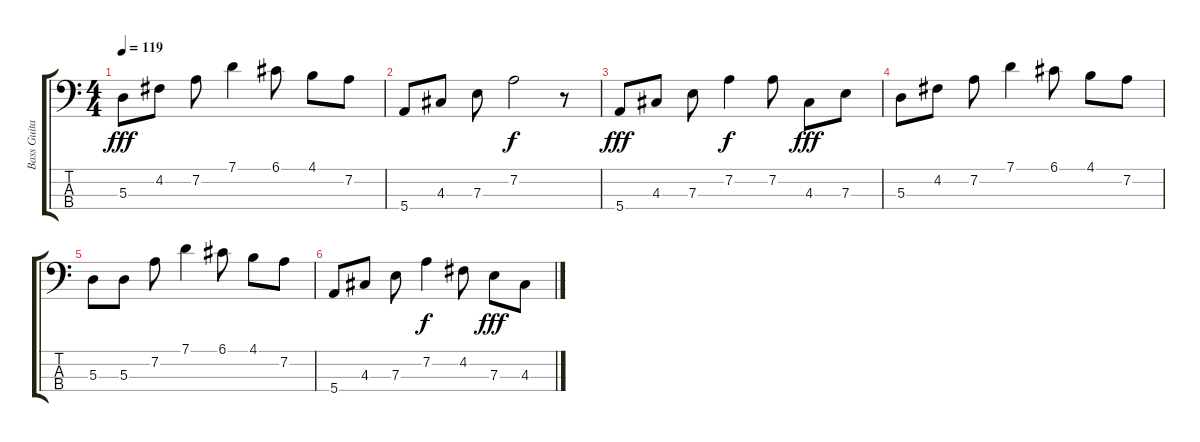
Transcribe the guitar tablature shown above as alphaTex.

\track ("Bass Guitar (Paul McCartney)" "Bass Guita") {instrument electricbassfinger}
\staff {score tabs}
\tuning (G2 D2 A1 E1) {hide}
\ts (4 4)
\tempo 119
\clef f4
\ks c
5.3.8{dy fff} 4.2.8 7.2.8 7.1.4 6.1.8 4.1.8 7.2.8 |
5.4.8 4.3.8 7.3.8 7.2.2{dy f} r.8 |
5.4.8{dy fff} 4.3.8 7.3.8 7.2.4{dy f} 7.2.8 4.3.8{dy fff} 7.3.8 |
5.3.8 4.2.8 7.2.8 7.1.4 6.1.8 4.1.8 7.2.8 |
5.3.8 5.3.8 7.2.8 7.1.4 6.1.8 4.1.8 7.2.8 |
5.4.8 4.3.8 7.3.8 7.2.4{dy f} 4.2.8 7.3.8{dy fff} 4.3.8
